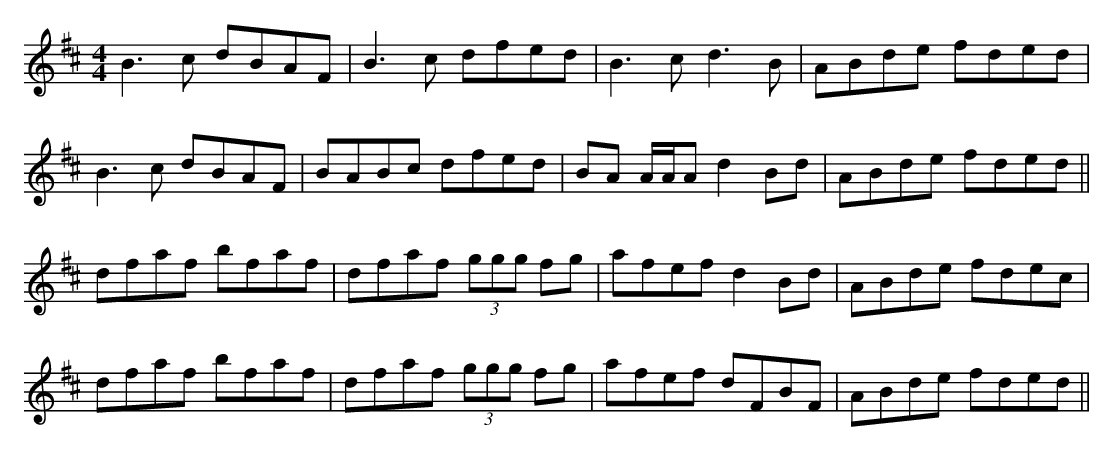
X:1
M:4/4
K:Bmin
B3 c dBAF|B3 c dfed|B3 c d3 B|ABde fded|
B3 c dBAF|BABc dfed|BA A/A/A d2 Bd|ABde fded||
dfaf bfaf|dfaf (3ggg fg|afef d2 Bd|ABde fdec|
dfaf bfaf|dfaf (3ggg fg|afef dFBF|ABde fded||
